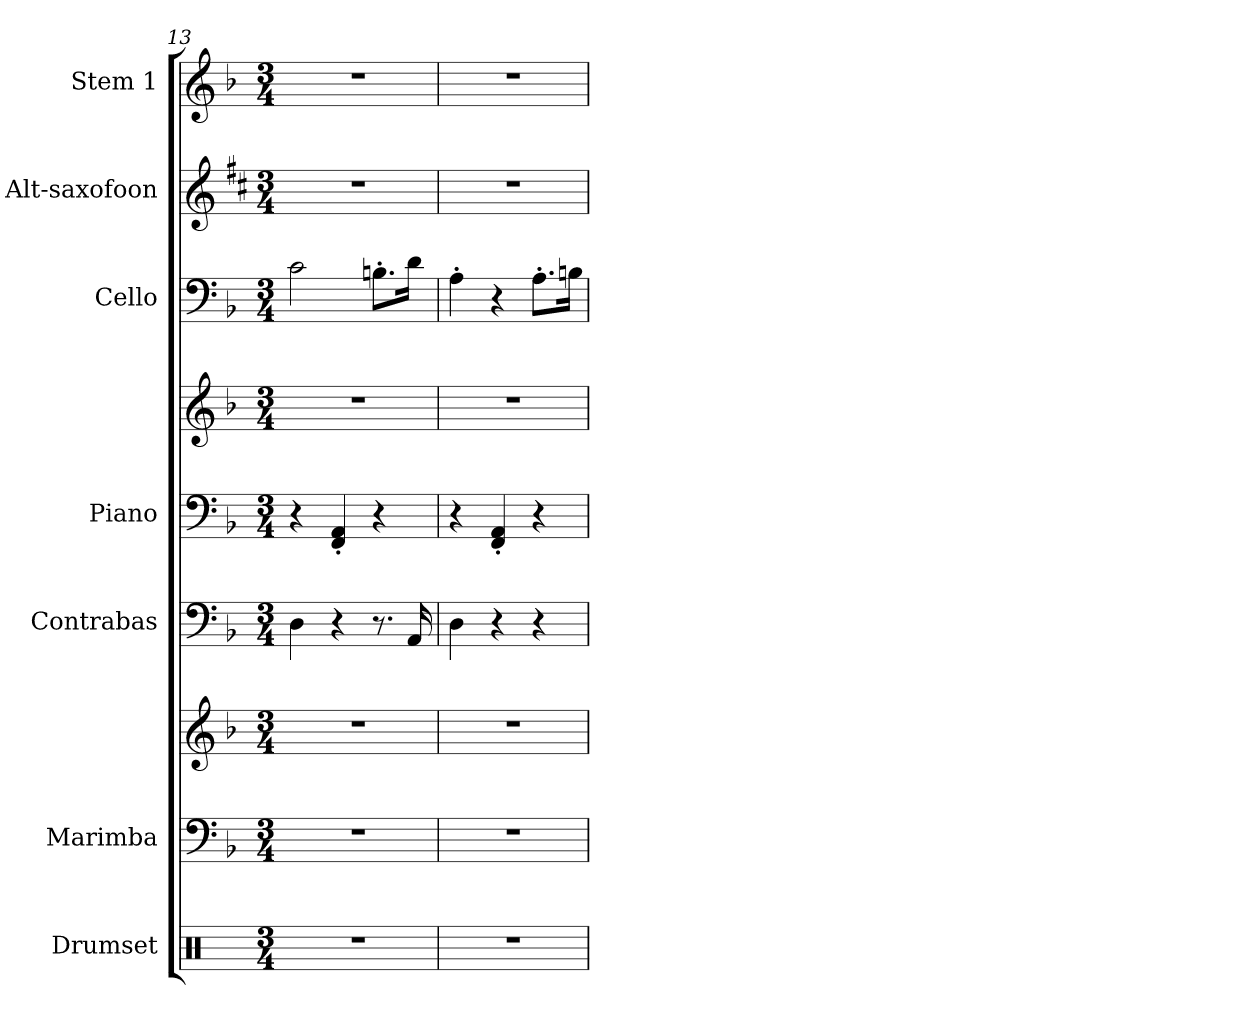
**kern	**kern	**kern	**kern	**kern	**kern	**kern	**kern	**kern
*part7	*part6	*part6	*part5	*part4	*part4	*part3	*part2	*part1
*staff9	*staff8	*staff7	*staff6	*staff5	*staff4	*staff3	*staff2	*staff1
*I"Drumset	*I"Marimba	*	*I"Contrabas	*I"Piano	*	*I"Cello	*I"Alt-saxofoon	*I"Stem 1
*I'D. set	*I'Mrm.	*	*I'Ca. Bs.	*I'Pno.	*	*	*I'A. Sax.	*I'Stm. 1
*clefX	*clefF4	*clefG2	*clefF4	*clefF4	*clefG2	*clefF4	*clefG2	*clefG2
*	*	*	*ITrd7c12	*	*	*	*ITrd5c9	*
*k[]	*k[b-]	*k[b-]	*k[b-]	*k[b-]	*k[b-]	*k[b-]	*k[b-]	*k[b-]
*M3/4	*M3/4	*M3/4	*M3/4	*M3/4	*M3/4	*M3/4	*M3/4	*M3/4
=13	=13	=13	=13	=13	=13	=13	=13	=13
2.r	2.r	2.r	4DD\	4r	2.r	2c\	2.r	2.r
.	.	.	4r	4FF/' 4AA/'	.	.	.	.
.	.	.	8.r	4r	.	8.Bn'\L	.	.
.	.	.	16AAA/	.	.	16d\Jk	.	.
=14	=14	=14	=14	=14	=14	=14	=14	=14
2.r	2.r	2.r	4DD\	4r	2.r	4A'\	2.r	2.r
.	.	.	4r	4FF/' 4AA/'	.	4r	.	.
.	.	.	4r	4r	.	8.A'\L	.	.
.	.	.	.	.	.	16Bn\Jk	.	.
=	=	=	=	=	=	=	=	=
*-	*-	*-	*-	*-	*-	*-	*-	*-
